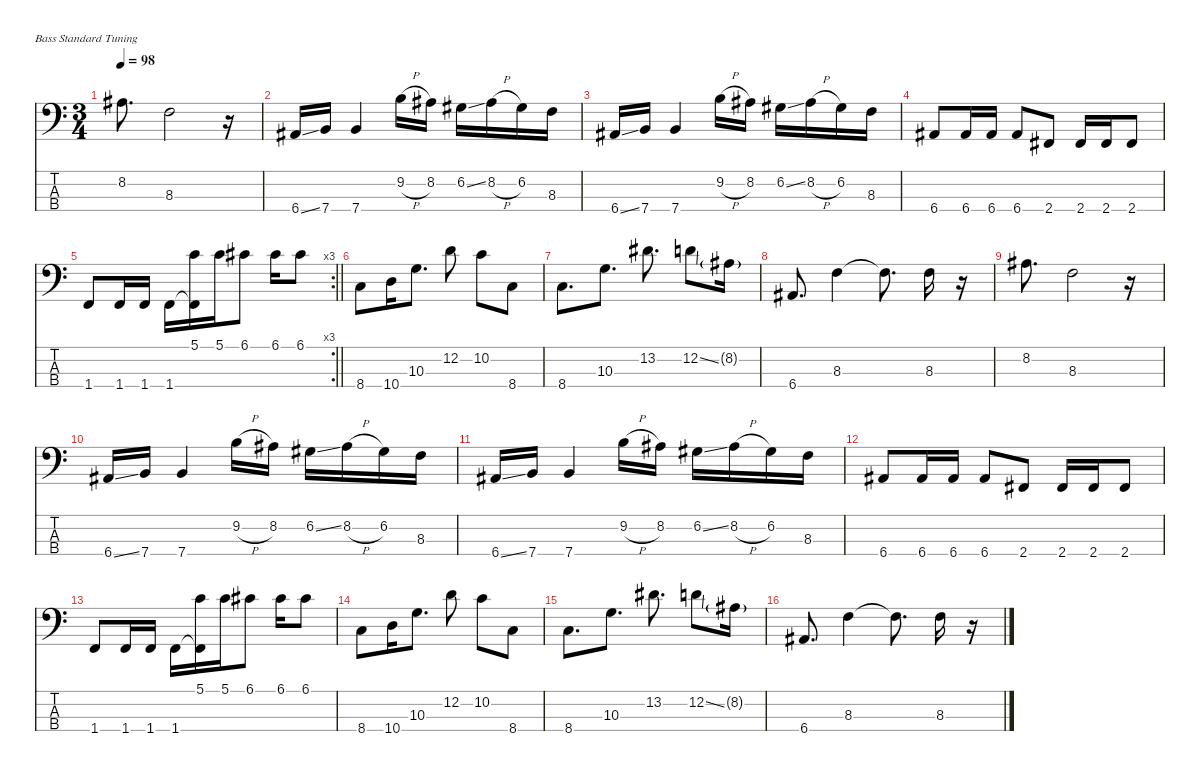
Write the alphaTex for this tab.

\defaultSystemsLayout 4
\hideDynamics
\bracketExtendMode nobrackets
\multiBarRest
\singleTrackTrackNamePolicy hidden
\multiTrackTrackNamePolicy hidden
\firstSystemTrackNameMode fullname
\firstSystemTrackNameOrientation horizontal
\otherSystemsTrackNameOrientation horizontal
\track ("Bass" "el.bs.") {instrument electricbassfinger}
\staff {score tabs}
\tuning (G2 D2 A1 E1)
\ts (3 4)
\tempo 98
\clef f4
\ks c
8.2{acc #}.8{d dy fff beam Down} 8.3.2{beam Down} r.16{beam Down} |
6.4{ss acc #}.16{dy ff beam Up} 7.4.16{beam Up} 7.4.4{beam Up} 9.2{h}.16{beam Down} 8.2{acc #}.16{beam Down} 6.2{ss acc #}.16{beam Down} 8.2{h acc #}.16{beam Down} 6.2{acc #}.16{beam Down} 8.3.16{beam Down} |
6.4{ss acc #}.16{beam Up} 7.4.16{beam Up} 7.4.4{beam Up} 9.2{h}.16{beam Down} 8.2{acc #}.16{beam Down} 6.2{ss acc #}.16{beam Down} 8.2{h acc #}.16{beam Down} 6.2{acc #}.16{beam Down} 8.3.16{beam Down} |
6.4{acc #}.8{dy f beam Up} 6.4{acc #}.16{beam Up} 6.4{acc #}.16{beam Up} 6.4{acc #}.8{beam Up} 2.4{acc #}.8{dy ff beam Up} 2.4{acc #}.16{beam Up} 2.4{acc #}.16{beam Up} 2.4{acc #}.8{beam Up} |
\rc 3
\barLineRight lightlight
1.4.8{beam Up} 1.4.16{beam Up} 1.4.16{beam Up} 1.4.16{beam Down} (5.1 1.4{t}).16{dy fff beam Down} 5.1.16{beam Down} 6.1{acc #}.8{beam Down} 6.1{acc #}.16{beam Down} 6.1{acc #}.8{beam Down} |
8.4.8{dy ff beam Down} 10.4.16{beam Down} 10.3.8{d dy f beam Down} 12.2.8{dy fff beam Down} 10.2.8{beam Down} 8.4.8{dy ff beam Down} |
8.4.8{d beam Down} 10.3.8{d dy fff beam Down} 13.2{acc #}.8{d dy ff beam Down} 12.2{ss}.8{beam Down} 8.2{g acc #}.16{dy mf beam Down} |
6.4{acc #}.8{d dy fff beam Up} 8.3.4{beam Down} 8.3{t}.8{d dy f beam Down} 8.3.16{dy fff beam Down} r.16{beam Down} |
8.2{acc #}.8{d beam Down} 8.3.2{beam Down} r.16{beam Down} |
6.4{ss acc #}.16{dy ff beam Up} 7.4.16{beam Up} 7.4.4{beam Up} 9.2{h}.16{beam Down} 8.2{acc #}.16{beam Down} 6.2{ss acc #}.16{beam Down} 8.2{h acc #}.16{beam Down} 6.2{acc #}.16{beam Down} 8.3.16{beam Down} |
6.4{ss acc #}.16{beam Up} 7.4.16{beam Up} 7.4.4{beam Up} 9.2{h}.16{beam Down} 8.2{acc #}.16{beam Down} 6.2{ss acc #}.16{beam Down} 8.2{h acc #}.16{beam Down} 6.2{acc #}.16{beam Down} 8.3.16{beam Down} |
6.4{acc #}.8{dy f beam Up} 6.4{acc #}.16{beam Up} 6.4{acc #}.16{beam Up} 6.4{acc #}.8{beam Up} 2.4{acc #}.8{dy ff beam Up} 2.4{acc #}.16{beam Up} 2.4{acc #}.16{beam Up} 2.4{acc #}.8{beam Up} |
1.4.8{beam Up} 1.4.16{beam Up} 1.4.16{beam Up} 1.4.16{beam Down} (5.1 1.4{t}).16{dy fff beam Down} 5.1.16{beam Down} 6.1{acc #}.8{beam Down} 6.1{acc #}.16{beam Down} 6.1{acc #}.8{beam Down} |
8.4.8{dy ff beam Down} 10.4.16{beam Down} 10.3.8{d dy f beam Down} 12.2.8{dy fff beam Down} 10.2.8{beam Down} 8.4.8{dy ff beam Down} |
8.4.8{d beam Down} 10.3.8{d dy fff beam Down} 13.2{acc #}.8{d dy ff beam Down} 12.2{ss}.8{beam Down} 8.2{g acc #}.16{dy mf beam Down} |
6.4{acc #}.8{d dy fff beam Up} 8.3.4{beam Down} 8.3{t}.8{d dy f beam Down} 8.3.16{dy fff beam Down} r.16{beam Down}
